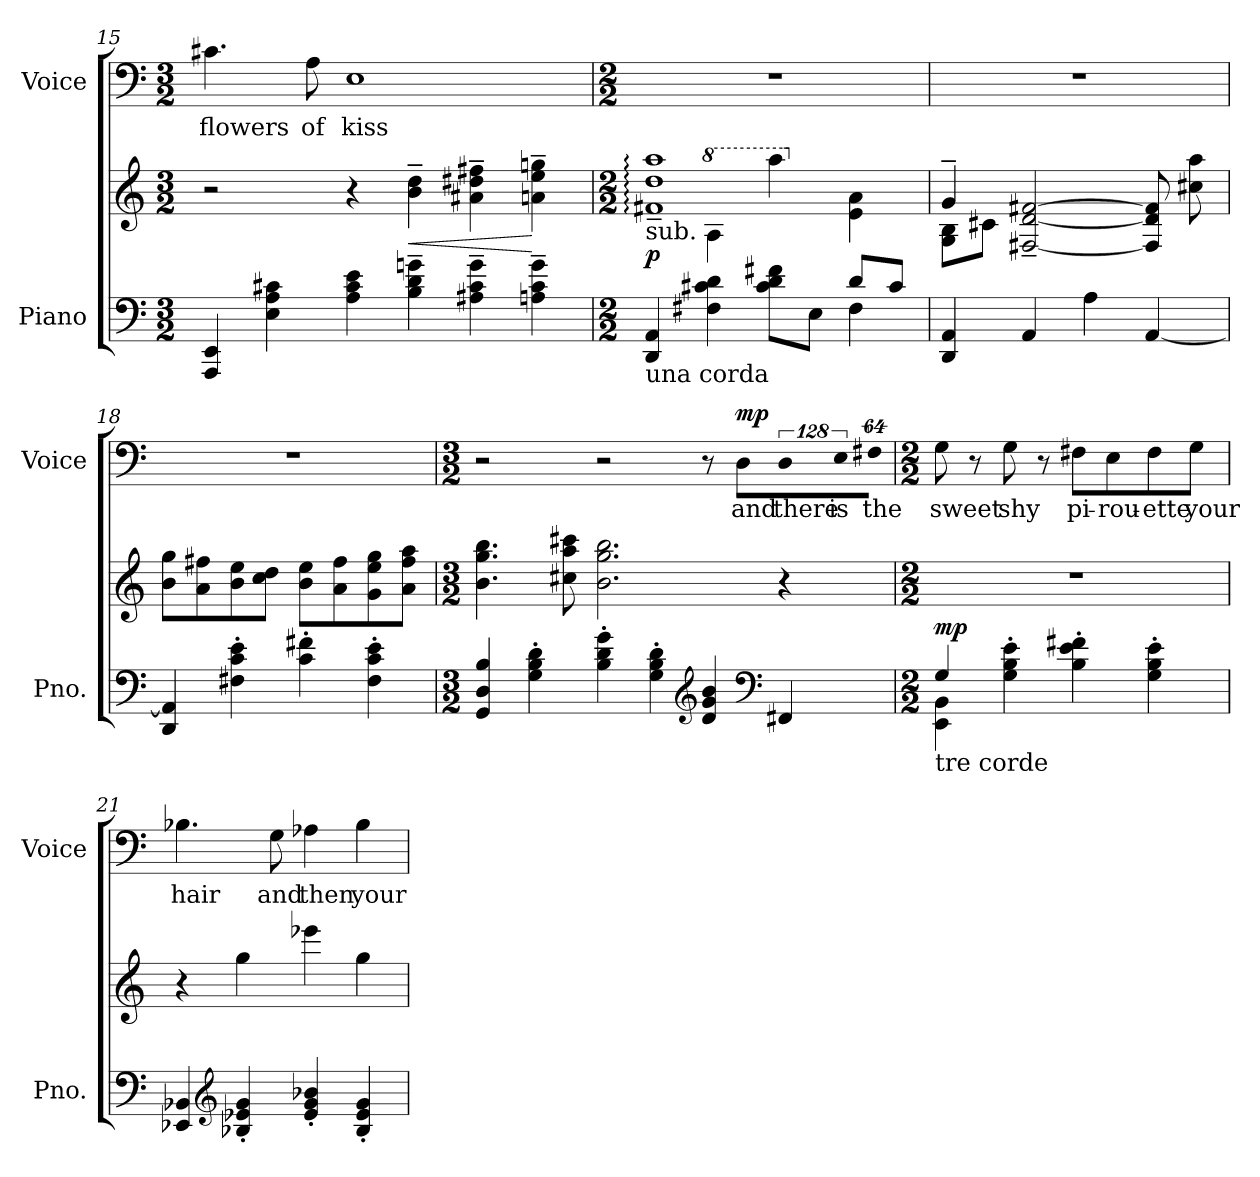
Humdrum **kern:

**kern	**kern	**dynam	**kern	**text	**dynam
*part2	*part2	*part2	*part1	*part1	*part1
*staff3	*staff2	*staff2/3	*staff1	*staff1	*staff1
*I"Piano	*	*	*I"Voice	*	*
*I'Pno.	*	*	*I'Voice	*	*
*clefF4	*clefG2	*	*clefF4	*	*
*k[]	*k[]	*	*k[]	*	*
*M3/2	*M3/2	*	*M3/2	*	*
=15	=15	=15	=15	=15	=15
!	!	!	!	!LO:LY:b:color=#000000	!
4AAAi/ 4EEi	2r	.	4.c#Xi\	flowers	.
4Ei\ 4Ai 4c#Xi	.	.	.	.	.
!	!	!	!	!LO:LY:b:color=#000000	!
.	.	.	8Ai\	of	.
!	!	!	!	!LO:LY:b:color=#000000	!
4Ai\ 4c#i 4ei	4r	.	1Ei	kiss	.
!	!	!LO:HP:b	!	!	!
4Bi\~ 4di~ 4gni~	4bi\~ 4ddi~	<	.	.	.
4A#Xi\~ 4c#i~ 4gi~	4a#Xi\~ 4dd#Xi~ 4ff#Xi~	.	.	.	.
4Ani\~ 4c#i~ 4gi~	4ani\~ 4eei~ 4ggni~	[	.	.	.
!!LO:PB:g=z
=16	=16	=16	=16	=16	=16
*M2/2	*M2/2	*	*M2/2	*	*
*^	*^	*	*	*	*
!	!	!LO:TX:b:t=sub.	!	!	!	!	!
!LO:TX:b:t=una corda	!	!	!	!	!	!	!
4DDi/ 4AAi	2.ryy	4ryy	1f#Xi:~ 1ddi:~ 1aai:~	p	1r	.	.
*	*	*8va	*	*	*	*	*
4F#Xi\ 4c#Xi 4di	.	4ai\	.	.	.	.	.
8c#i\ 8di 8f#XiL	.	4aaai\	.	.	.	.	.
8Ei\J	.	.	.	.	.	.	.
*	*	*X8va	*	*	*	*	*
8di/L	4F#i\	4ei\ 4ai	.	.	.	.	.
8c#i/J	.	.	.	.	.	.	.
*v	*v	*	*	*	*	*	*
=17	=17	=17	=17	=17	=17	=17
4DDi/ 4AAi	4g~i/	8Gi\ 8BiL	.	1r	.	.
.	.	8c#Xi\J	.	.	.	.
4AAi/	[<2F#Xi/~ [<2di~ [>2f#Xi~	2.ryy	.	.	.	.
4Ai\	.	.	.	.	.	.
[<4AAi/	8F#i/] 8di] 8f#i]	.	.	.	.	.
.	8cc#Xi\ 8aai	.	.	.	.	.
*	*v	*v	*	*	*	*
=18	=18	=18	=18	=18	=18
4DDi/ 4AAi]	8bi\ 8ggiL	.	1r	.	.
.	8ai\ 8ff#Xi	.	.	.	.
4F#Xi\' 4ci' 4ei'	8bi\ 8eei	.	.	.	.
.	8cci\ 8ddiJ	.	.	.	.
4ci\' 4f#Xi'	8bi\ 8eeiL	.	.	.	.
.	8ai\ 8ff#i	.	.	.	.
4F#i\' 4ci' 4ei'	8gi\ 8eei 8ggi	.	.	.	.
.	8ai\ 8ff#i 8aaiJ	.	.	.	.
!!LO:LB:g=z
=19	=19	=19	=19	=19	=19
*M3/2	*M3/2	*	*M3/2	*	*
4GGi/ 4Di 4Bi	4.bi\ 4.ggi 4.bbi	.	2r	.	.
4Gi\' 4Bi' 4di'	.	.	.	.	.
.	8cc#Xi\ 8aai 8ccc#Xi	.	.	.	.
4Bi\' 4di' 4gi'	2.bi\ 2.ggi 2.bbi	.	2r	.	.
4Gi\' 4Bi' 4di'	.	.	.	.	.
*clefG2	*	*	*	*	*
4di/ 4gi 4bi	.	.	8r	.	.
!	!	!	!	!LO:LY:b:color=#000000	!
.	.	.	8Di\L	and	mp
*clefF4	*	*	*	*	*
!	!	!	!LO:N:vis=8	!	!
!	!	!	!	!LO:LY:b:color=#000000	!
4FF#Xi/	4r	.	1024%85Di\	there	.
!	!	!	!LO:N:vis=8	!	!
!	!	!	!	!LO:LY:b:color=#000000	!
.	.	.	1024%85Ei\	is	.
!	!	!	!LO:N:vis=8	!	!
!	!	!	!	!LO:LY:b:color=#000000	!
.	.	.	512%43F#Xi\J	the	.
=20	=20	=20	=20	=20	=20
*M2/2	*M2/2	*	*M2/2	*	*
*^	*	*	*	*	*
!LO:TX:b:t=tre corde	!	!	!	!	!	!
!	!	!	!	!	!LO:LY:b:color=#000000	!
4Gi/	4EEi\ 4BBi	1r	mp	8Gi\	sweet	.
.	.	.	.	8r	.	.
!	!	!	!	!	!LO:LY:b:color=#000000	!
4Gi\' 4Bi' 4ei'	2.ryy	.	.	8Gi\	shy	.
.	.	.	.	8r	.	.
!	!	!	!	!	!LO:LY:b:color=#000000	!
4Bi\' 4ei' 4f#Xi'	.	.	.	8F#Xi\L	pi-	.
!	!	!	!	!	!LO:LY:b:color=#000000	!
.	.	.	.	8Ei\	-rou-	.
!	!	!	!	!	!LO:LY:b:color=#000000	!
4Gi\' 4Bi' 4ei'	.	.	.	8F#i\	-ette	.
!	!	!	!	!	!LO:LY:b:color=#000000	!
.	.	.	.	8Gi\J	your	.
*v	*v	*	*	*	*	*
!!LO:LB:g=z
=21	=21	=21	=21	=21	=21
!	!	!	!	!LO:LY:b:color=#000000	!
4EE-Xi/ 4BB-Xi	4r	.	4.B-Xi\	hair	.
*clefG2	*	*	*	*	*
4B-Xi/' 4e-Xi' 4gi'	4ggi\	.	.	.	.
!	!	!	!	!LO:LY:b:color=#000000	!
.	.	.	8Gi\	and	.
!	!	!	!	!LO:LY:b:color=#000000	!
4e-i/' 4gi' 4b-Xi'	4eee-Xi\	.	4A-Xi\	then	.
!	!	!	!	!LO:LY:b:color=#000000	!
4B-i/' 4e-i' 4gi'	4ggi\	.	4B-i\	your	.
=	=	=	=	=	=
*-	*-	*-	*-	*-	*-
